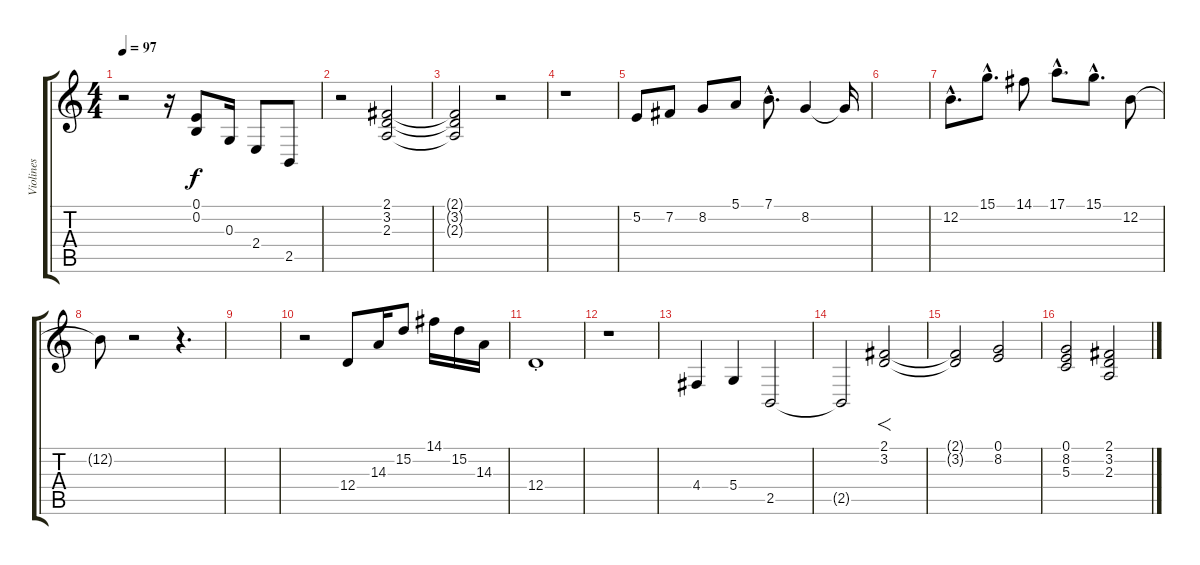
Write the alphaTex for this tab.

\track ("Violines" "Violines") {instrument violin}
\staff {score tabs}
\tuning (E4 B3 G3 D3 A2 E2) {hide}
\ts (4 4)
\tempo 97
\clef g2
\ks c
r.2{dy f} r.16 (0.1 0.2).8{volume 14 instrument violin} 0.3.16 2.4.8 2.5.8 |
r.2 (2.1 3.2 2.3).2{volume 11 instrument stringensemble1} |
(2.1{t} 3.2{t} 2.3{t}).2 r.2 |
r.1 |
5.2.8{instrument violin} 7.2.8 8.2.8 5.1.8 7.1{hac}.8{d} 8.2.4 8.2{t}.16 |
|
12.2{hac}.8{d} 15.1{hac}.8{d} 14.1.8 17.1{hac}.8{d} 15.1{hac}.8{d} 12.2.8 |
12.2{t}.8 r.2 r.4{d} |
|
r.2 12.4.8{volume 16} 14.3.16 15.2.8 14.1.16 15.2.16 14.3.16 |
12.4{st}.1 |
r.1 |
4.4.4{instrument stringensemble1} 5.4.4 2.5.2 |
2.5{t}.2 (2.1 3.2).2{f volume 11} |
(2.1{t} 3.2{t}).2 (0.1 8.2).2 |
(0.1 8.2 5.3).2 (2.1 3.2 2.3).2
